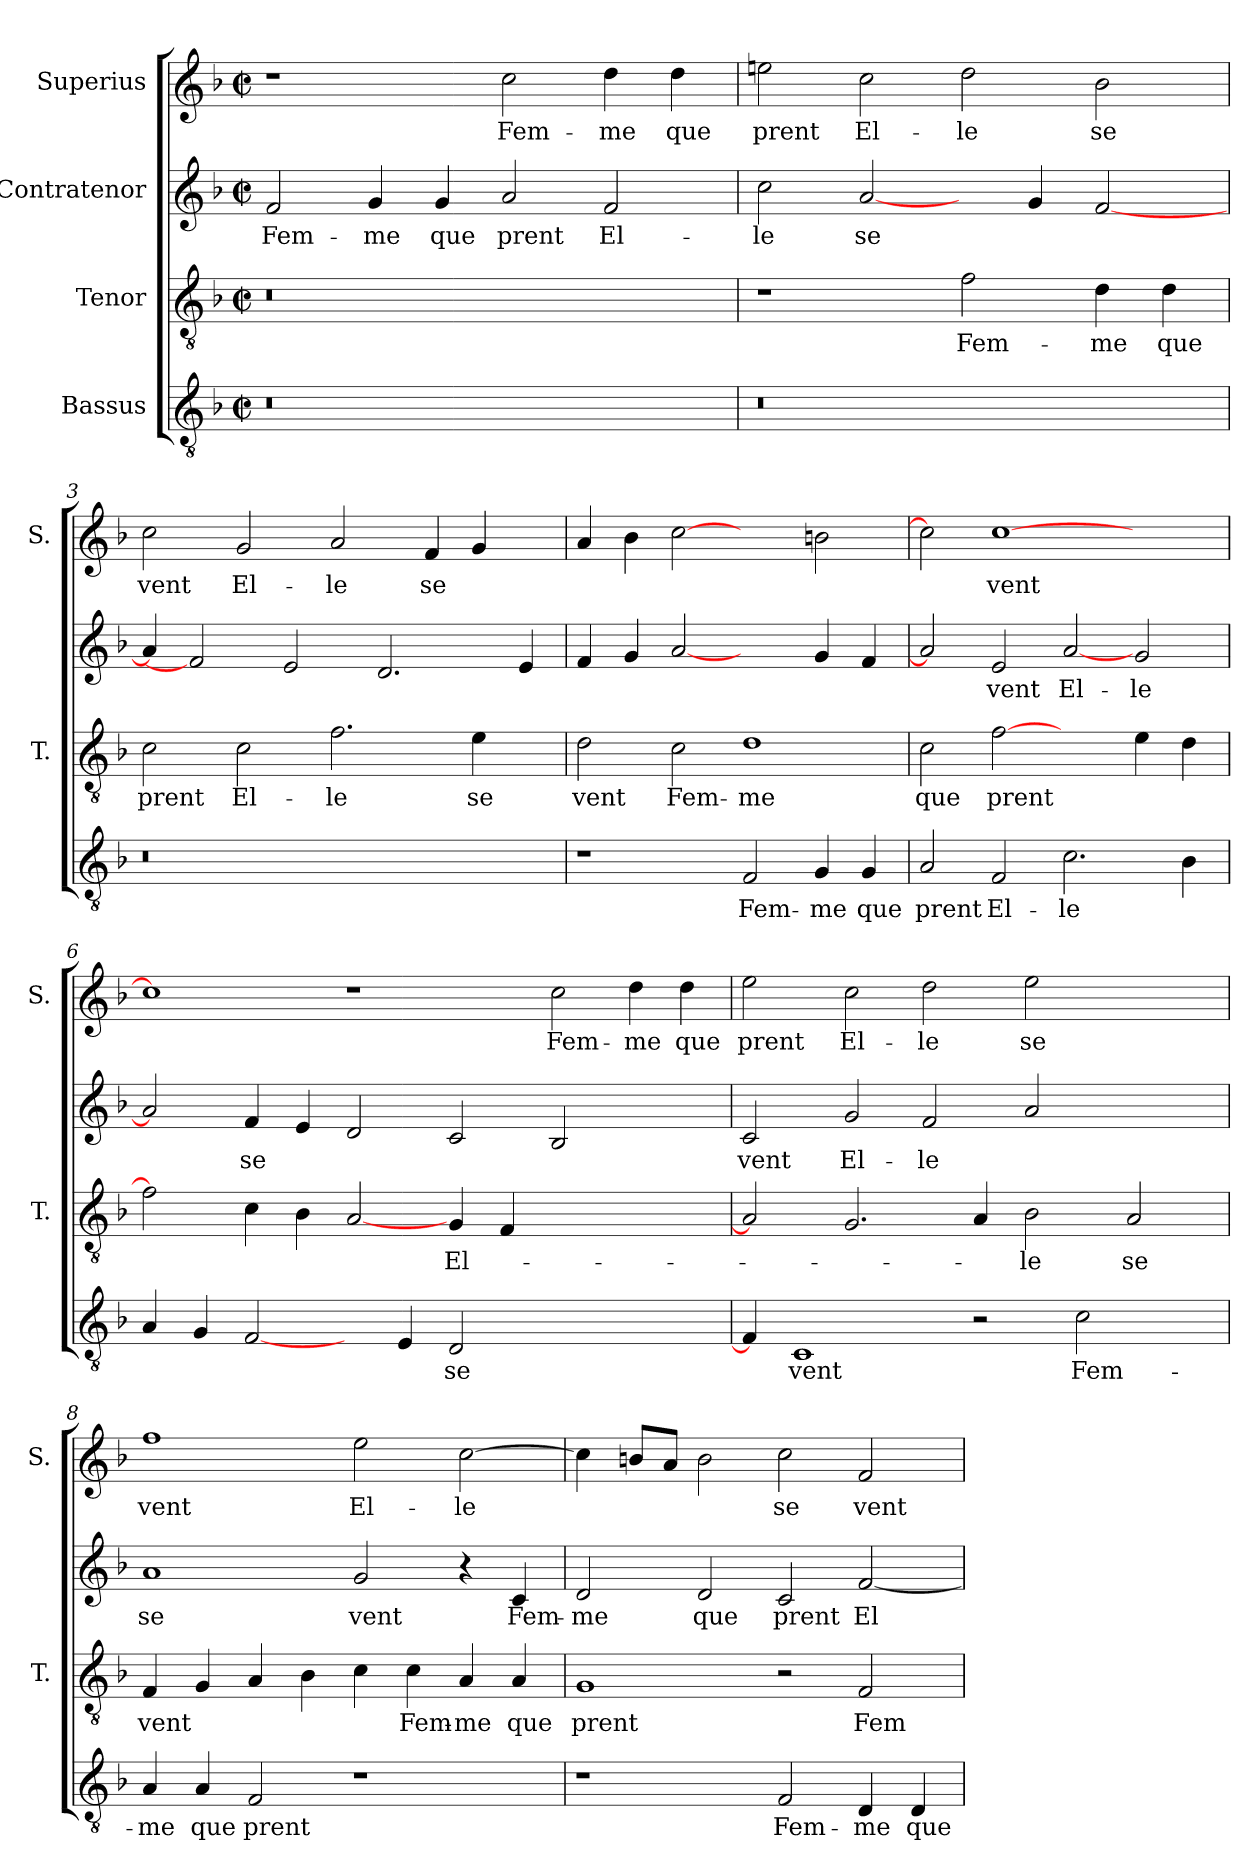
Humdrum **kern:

**kern	**text	**kern	**text	**kern	**text	**kern	**text
*part4	*part4	*part3	*part3	*part2	*part2	*part1	*part1
*staff4	*staff4	*staff3	*staff3	*staff2	*staff2	*staff1	*staff1
*I"Bassus	*	*I"Tenor	*	*I"Contratenor	*	*I"Superius	*
*	*	*I'T.	*	*	*	*I'S.	*
*clefGv2	*	*clefGv2	*	*clefG2	*	*clefG2	*
*k[b-]	*	*k[b-]	*	*k[b-]	*	*k[b-]	*
*F:	*	*F:	*	*F:	*	*F:	*
*M2/2	*	*M2/2	*	*M2/2	*	*M2/2	*
*met(c|)	*	*met(c|)	*	*met(c|)	*	*met(c|)	*
=1	=1	=1	=1	=1	=1	=1	=1
!LO:N:vis=0	!	!LO:N:vis=0	!	!	!	!	!
1r	.	1r	.	2f/	Fem-	1r	.
.	.	.	.	4g/	-me	.	.
.	.	.	.	4g/	que	.	.
1ryy	.	1ryy	.	2a/	prent	2cc\	Fem-
.	.	.	.	2f/	El-	4dd\	-me
.	.	.	.	.	.	4dd\	que
=2	=2	=2	=2	=2	=2	=2	=2
!LO:N:vis=0	!	!	!	!	!	!	!
1r	.	1r	.	2cc\	-le	2een\	prent
.	.	.	.	[2a/	se	2cc\	El-
1ryy	.	2f\	Fem-	4ryy	.	2dd\	-le
.	.	.	.	4g/	.	.	.
.	.	4d\	-me	[2f/	.	2b-\	se
.	.	4d\	que	.	.	.	.
=3	=3	=3	=3	=3	=3	=3	=3
!LO:N:vis=0	!	!	!	!	!	!	!
1r	.	2c\	prent	4a/]	.	2cc\	vent
.	.	.	.	2f/]	.	.	.
.	.	2c\	El-	.	.	2g/	El-
.	.	.	.	2e/	.	.	.
1ryy	.	2.f\	-le	.	.	2a/	-le
.	.	.	.	2.d/	.	.	.
.	.	.	.	.	.	4f/	se
.	.	4e\	se	.	.	4g/	.
4ryy	.	4ryy	.	4e/	.	4ryy	.
=4	=4	=4	=4	=4	=4	=4	=4
1r	.	2d\	vent	4f/	.	4a/	.
.	.	.	.	4g/	.	4b-\	.
.	.	2c\	Fem-	[2a/	.	[2cc\	.
2F/	Fem-	1d\	-me	2ryy	.	2ryy	.
4G/	-me	.	.	4g/	.	2bn\	.
4G/	que	.	.	4f/	.	.	.
!!LO:LB:g=z
=5	=5	=5	=5	=5	=5	=5	=5
2A/	prent	2c\	que	2a/]	.	2cc\]	.
2F/	El-	[2f\	prent	2e/	vent	[1cc\	vent
2.c\	-le	2ryy	.	[2a/	El-	.	.
.	.	4e\	.	2g/	-le	2ryy	.
4B-\	.	4d\	.	.	.	.	.
=6	=6	=6	=6	=6	=6	=6	=6
4A/	.	2f\]	.	2a/]	.	1cc\]	.
4G/	.	.	.	.	.	.	.
[2F/	.	4c\	.	4f/	se	.	.
.	.	4B-\	.	4e/	.	.	.
4ryy	.	[2A/	.	2d/	.	1r	.
4E/	.	.	.	.	.	.	.
2D/	se	4G/	El-	2c/	.	.	.
.	.	4F/	.	.	.	.	.
1ryy	.	1ryy	.	2B-/	.	2cc\	Fem-
.	.	.	.	2ryy	.	4dd\	-me
.	.	.	.	.	.	4dd\	que
=7	=7	=7	=7	=7	=7	=7	=7
4F/]	.	2A/]	.	2c/	vent	2ee\	prent
1C/	vent	.	.	.	.	.	.
.	.	2.G/	.	2g/	El-	2cc\	El-
.	.	.	.	2f/	-le	2dd\	-le
2r	.	4A/	.	.	.	.	.
.	.	2B-\	-le	2a/	.	2ee\	se
2c\	Fem-	.	.	.	.	.	.
.	.	2A/	se	2ryy	.	2ryy	.
4ryy	.	.	.	.	.	.	.
=8	=8	=8	=8	=8	=8	=8	=8
4A/	-me	4F/	vent	1a/	se	1ff\	vent
4A/	que	4G/	.	.	.	.	.
2F/	prent	4A/	.	.	.	.	.
.	.	4B-\	.	.	.	.	.
1r	.	4c\	.	2g/	vent	2ee\	El-
.	.	4c\	Fem-	.	.	.	.
.	.	4A/	-me	4r	.	[2cc\	-le
.	.	4A/	que	4c/	Fem-	.	.
!!LO:LB:g=z
=9	=9	=9	=9	=9	=9	=9	=9
1r	.	1G/	prent	2d/	-me	4cc\]	.
.	.	.	.	.	.	8bn/L	.
.	.	.	.	.	.	8a/J	.
.	.	.	.	2d/	que	2b\	.
2F/	Fem-	2r	.	2c/	prent	2cc\	se
4D/	-me	2F/	Fem-	[2f/	El-	2f/	vent
4D/	que	.	.	.	.	.	.
=	=	=	=	=	=	=	=
*-	*-	*-	*-	*-	*-	*-	*-
